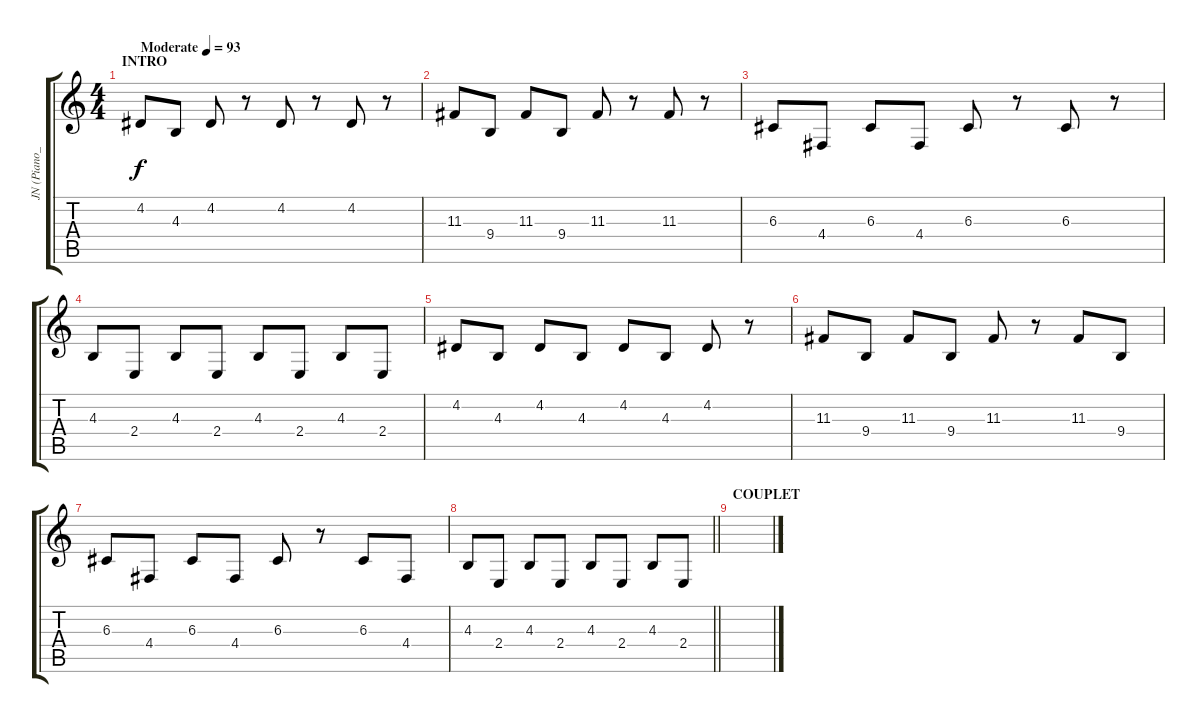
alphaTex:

\track ("JN (Piano_Main Gauche)" "JN (Piano_") {instrument electricgrandpiano}
\staff {score tabs}
\tuning (E4 B3 G3 D3 A2 E2) {hide}
\ts (4 4)
\section ("" "INTRO")
\tempo (93 "Moderate")
\clef g2
\ks c
4.2.8{dy f instrument electricgrandpiano} 4.3.8 4.2.8 r.8 4.2.8 r.8 4.2.8 r.8 |
11.3.8 9.4.8 11.3.8 9.4.8 11.3.8 r.8 11.3.8 r.8 |
6.3.8 4.4.8 6.3.8 4.4.8 6.3.8 r.8 6.3.8 r.8 |
4.3.8 2.4.8 4.3.8 2.4.8 4.3.8 2.4.8 4.3.8 2.4.8 |
4.2.8 4.3.8 4.2.8 4.3.8 4.2.8 4.3.8 4.2.8 r.8 |
11.3.8 9.4.8 11.3.8 9.4.8 11.3.8 r.8 11.3.8 9.4.8 |
6.3.8 4.4.8 6.3.8 4.4.8 6.3.8 r.8 6.3.8 4.4.8 |
\barLineRight lightlight
4.3.8 2.4.8 4.3.8 2.4.8 4.3.8 2.4.8 4.3.8 2.4.8 |
\section ("" "COUPLET")
